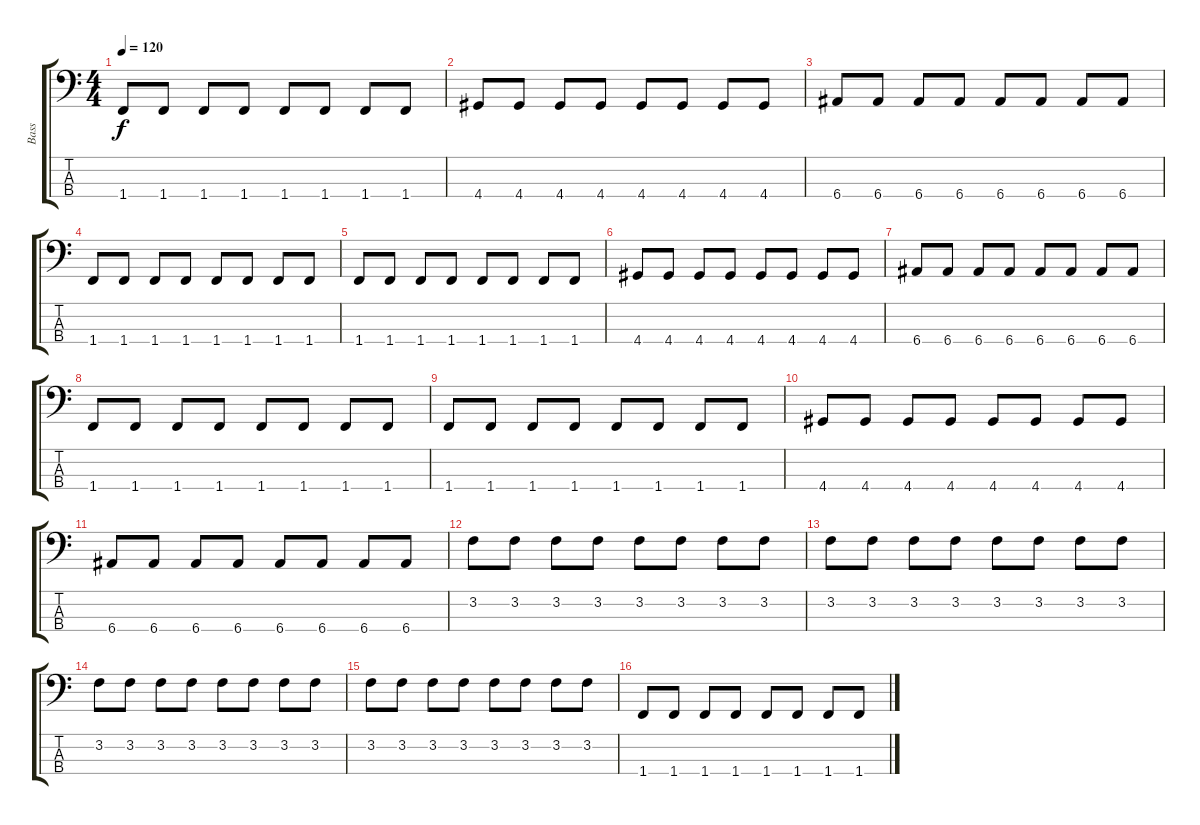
\track ("Bass" "Bass") {instrument electricbassfinger}
\staff {score tabs}
\tuning (G2 D2 A1 E1) {hide}
\ts (4 4)
\tempo 120
\clef f4
\ks c
1.4.8{dy f} 1.4.8 1.4.8 1.4.8 1.4.8 1.4.8 1.4.8 1.4.8 |
4.4.8 4.4.8 4.4.8 4.4.8 4.4.8 4.4.8 4.4.8 4.4.8 |
6.4.8 6.4.8 6.4.8 6.4.8 6.4.8 6.4.8 6.4.8 6.4.8 |
1.4.8 1.4.8 1.4.8 1.4.8 1.4.8 1.4.8 1.4.8 1.4.8 |
1.4.8 1.4.8 1.4.8 1.4.8 1.4.8 1.4.8 1.4.8 1.4.8 |
4.4.8 4.4.8 4.4.8 4.4.8 4.4.8 4.4.8 4.4.8 4.4.8 |
6.4.8 6.4.8 6.4.8 6.4.8 6.4.8 6.4.8 6.4.8 6.4.8 |
1.4.8 1.4.8 1.4.8 1.4.8 1.4.8 1.4.8 1.4.8 1.4.8 |
1.4.8 1.4.8 1.4.8 1.4.8 1.4.8 1.4.8 1.4.8 1.4.8 |
4.4.8 4.4.8 4.4.8 4.4.8 4.4.8 4.4.8 4.4.8 4.4.8 |
6.4.8 6.4.8 6.4.8 6.4.8 6.4.8 6.4.8 6.4.8 6.4.8 |
3.2.8 3.2.8 3.2.8 3.2.8 3.2.8 3.2.8 3.2.8 3.2.8 |
3.2.8 3.2.8 3.2.8 3.2.8 3.2.8 3.2.8 3.2.8 3.2.8 |
3.2.8 3.2.8 3.2.8 3.2.8 3.2.8 3.2.8 3.2.8 3.2.8 |
3.2.8 3.2.8 3.2.8 3.2.8 3.2.8 3.2.8 3.2.8 3.2.8 |
1.4.8 1.4.8 1.4.8 1.4.8 1.4.8 1.4.8 1.4.8 1.4.8
